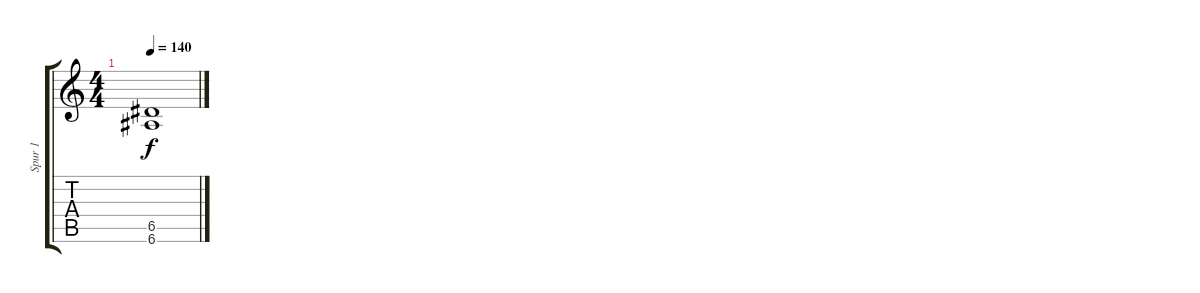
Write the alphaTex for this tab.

\track ("Spur 1" "Spur 1") {instrument distortionguitar}
\staff {score tabs}
\tuning (E4 B3 G3 D3 A2 E2) {hide}
\ts (4 4)
\tempo 140
\clef g2
\ks c
(6.5{t} 6.6{t}).1{dy f}
